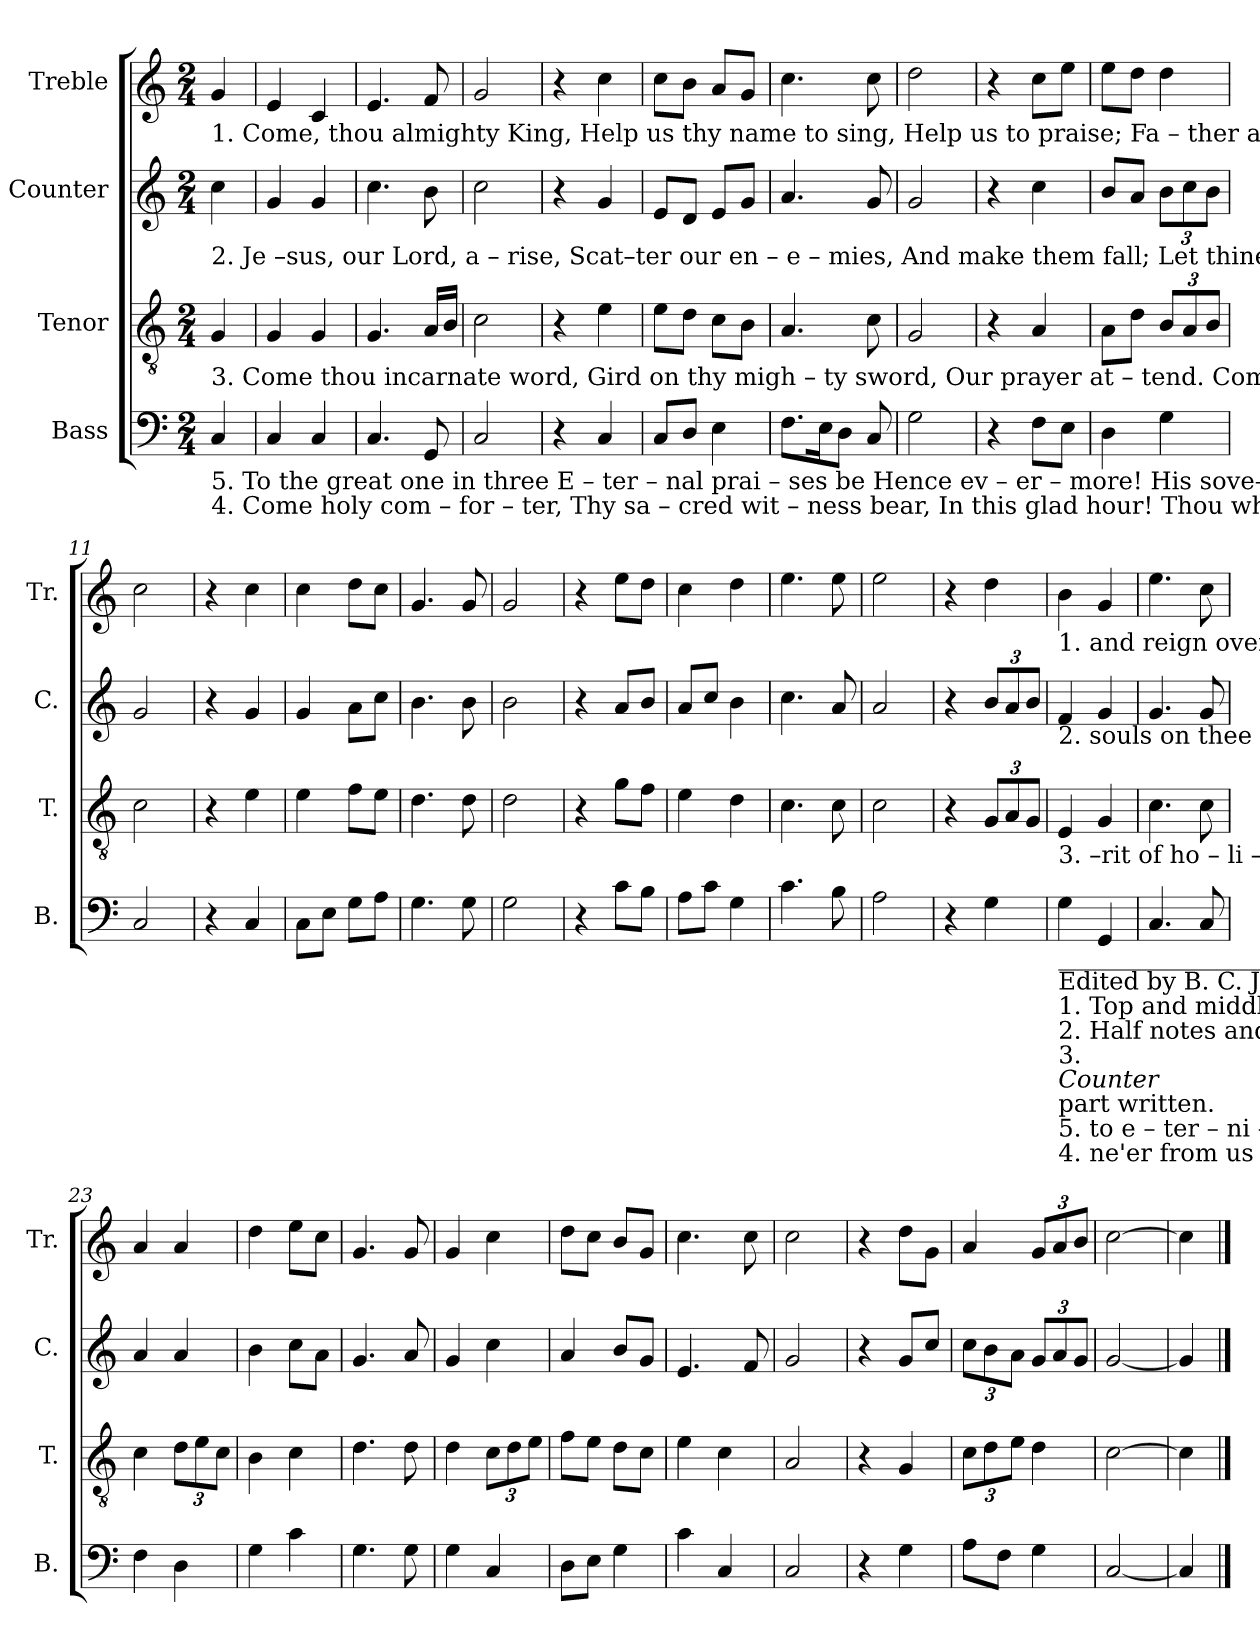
**kern	**kern	**kern	**kern
*part4	*part3	*part2	*part1
*staff4	*staff3	*staff2	*staff1
*I"Bass	*I"Tenor	*I"Counter	*I"Treble
*I'B.	*I'T.	*I'C.	*I'Tr.
*clefF4	*clefGv2	*clefG2	*clefG2
*k[]	*k[]	*k[]	*k[]
*M2/4	*M2/4	*M2/4	*M2/4
*MM120	*MM120	*MM120	*MM120
=1	=1	=1	=1
!	!	!	!LO:TX:b:t=1. Come, thou almighty King,  Help  us    thy     name       to    sing,     Help    us       to          praise;     Fa – ther    all   –   glo –ri –ous,   O'er    all      vic – to –ri –ous,   Come
!	!	!LO:TX:b:t=2. Je –sus, our Lord, a – rise,  Scat–ter    our    en     –     e  – mies,     And    make  them       fall;         Let  thine   al  – migh–ty     aid    On     sure  de–fense be made,   Our	!
!	!LO:TX:b:t=3. Come thou incarnate word,  Gird  on  thy     migh  –   ty  sword,  Our    prayer  at    –   tend.     Come  and    thy    peo–ple  bless,   And  give  thy   word success,  Spi –	!	!
!LO:TX:b:t=5. To  the  great  one  in  three  E  –  ter – nal       prai    –    ses   be    Hence  ev  –  er     –    more!      His  sove–reign   ma – jes – ty    May    we    in      glo – ry  see,   And	!	!	!
!LO:TX:b:t=4. Come holy  com – for – ter,   Thy sa  –  cred   wit    –  ness  bear,   In        this      glad      hour!    Thou  who  Al  –  migh–ty   art,     De – scend  in    eve –ry heart,  And	!	!	!
4C!/	4G!/	4cc!\	4g!/
=2	=2	=2	=2
4C!/	4G!/	4g!/	4e!/
4C!/	4G!/	4g!/	4c!/
=3	=3	=3	=3
4.C!/	4.G!/	4.cc!\	4.e!/
8GG!/	16A!/LL	8b!\	8f!/
.	16B!/JJ	.	.
=4	=4	=4	=4
2C!/	2c!\	2cc!\	2g!/
=5	=5	=5	=5
4r	4r	4r	4r
4C!/	4e!\	4g!/	4cc!\
=6	=6	=6	=6
8C!/L	8e!\L	8e!/L	8cc!\L
8D!/J	8d!\J	8d!/J	8b!\J
4E!\	8c!\L	8e!/L	8a!/L
.	8B!\J	8g!/J	8g!/J
=7	=7	=7	=7
8.F!\L	4.A!/	4.a!/	4.cc!\
16E!\K	.	.	.
8D!\J	.	.	.
8C!/	8c!\	8g!/	8cc!\
=8	=8	=8	=8
2G!\	2G!/	2g!/	2dd!\
=9	=9	=9	=9
4r	4r	4r	4r
8F!\L	4A!/	4cc!\	8cc!\L
8E!\J	.	.	8ee!\J
=10	=10	=10	=10
4D!\	8A!\L	8b!/L	8ee!\L
.	8d!\J	8a!/J	8dd!\J
*	*Xbrackettup	*Xbrackettup	*
4G!\	12B!/L	12b!\L	4dd!\
.	12A!/	12cc!\	.
.	12B!/J	12b!\J	.
=11	=11	=11	=11
2C!/	2c!\	2g!/	2cc!\
=12	=12	=12	=12
4r	4r	4r	4r
4C!/	4e!\	4g!/	4cc!\
=13	=13	=13	=13
8C!\L	4e!\	4g!/	4cc!\
8E!\J	.	.	.
8G!\L	8f!\L	8a!\L	8dd!\L
8A!\J	8e!\J	8cc!\J	8cc!\J
=14	=14	=14	=14
4.G!\	4.d!\	4.b!\	4.g!/
8G!\	8d!\	8b!\	8g!/
=15	=15	=15	=15
2G!\	2d!\	2b!\	2g!/
=16	=16	=16	=16
4r	4r	4r	4r
8c!\L	8g!\L	8a!/L	8ee!\L
8B!\J	8f!\J	8b!/J	8dd!\J
=17	=17	=17	=17
8A!\L	4e!\	8a!/L	4cc!\
8c!\J	.	8cc!/J	.
4G!\	4d!\	4b!\	4dd!\
=18	=18	=18	=18
4.c!\	4.c!\	4.cc!\	4.ee!\
8B!\	8c!\	8a!/	8ee!\
=19	=19	=19	=19
2A!\	2c!\	2a!/	2ee!\
=20	=20	=20	=20
4r	4r	4r	4r
4G!\	12G!/L	12b!/L	4dd!\
.	12A!/	12a!/	.
.	12G!/J	12b!/J	.
!!LO:LB:g=z
=21	=21	=21	=21
!	!	!	!LO:TX:b:t=1. and  reign  over  us,     Come   and  reign    o  – ver    us,   Come        and   reign   o  – ver  us,    An   –  cient       of             days.
!	!	!LO:TX:b:t=2. souls on thee be stayed,  Our  souls on  thee  be stayed,   Our      souls  on  thee  be  stayed,    Lord,   hear        our          call,	!
!	!LO:TX:b:t=3. –rit of ho – li – ness,  Spi   –    rit   of       ho  –  li  –  ness,   Spi   –  rit       of        ho – li –ness,  On     us           de      –     scend.	!	!
!LO:TX:b:t=___________________________________	!	!	!
!LO:TX:b:t=Edited by B. C. Johnston, 2017	!	!	!
!LO:TX:b:t=1. Top and middle staffs exchanged.	!	!	!
!LO:TX:b:t=2. Half notes and rests at the end of each line, except  between the repetitions of the third line.	!	!	!
!LO:TX:b:t=3.	!	!	!
!LO:TX:b:i:t=Counter	!	!	!
!LO:TX:b:t=part written.	!	!	!
!LO:TX:b:t=5. to  e  –  ter – ni – ty,   And         to    e    –   ter – ni  –  ty,    And         to       e    –    ter – ni  – ty   Love   and         a        –       dore!	!	!	!
!LO:TX:b:t=4. ne'er from us depart,  And     ne'er  from   us    de  –  part,   And    ne'er   from    us   de –part,  Spi – rit           of              power.	!	!	!
4G!\	4E!/	4f!/	4b!\
4GG!/	4G!/	4g!/	4g!/
=22	=22	=22	=22
4.C!/	4.c!\	4.g!/	4.ee!\
8C!/	8c!\	8g!/	8cc!\
=23	=23	=23	=23
4F!\	4c!\	4a!/	4a!/
4D!\	12d!\L	4a!/	4a!/
.	12e!\	.	.
.	12c!\J	.	.
=24	=24	=24	=24
4G!\	4B!\	4b!\	4dd!\
4c!\	4c!\	8cc!\L	8ee!\L
.	.	8a!\J	8cc!\J
=25	=25	=25	=25
4.G!\	4.d!\	4.g!/	4.g!/
8G!\	8d!\	8a!/	8g!/
=26	=26	=26	=26
4G!\	4d!\	4g!/	4g!/
4C!/	12c!\L	4cc!\	4cc!\
.	12d!\	.	.
.	12e!\J	.	.
=27	=27	=27	=27
8D!\L	8f!\L	4a!/	8dd!\L
8E!\J	8e!\J	.	8cc!\J
4G!\	8d!\L	8b!/L	8b!/L
.	8c!\J	8g!/J	8g!/J
=28	=28	=28	=28
4c!\	4e!\	4.e!/	4.cc!\
4C!/	4c!\	.	.
.	.	8f!/	8cc!\
=29	=29	=29	=29
2C!/	2A!/	2g!/	2cc!\
=30	=30	=30	=30
4r	4r	4r	4r
4G!\	4G!/	8g!/L	8dd!\L
.	.	8cc!/J	8g!\J
=31	=31	=31	=31
8A!\L	12c!\L	12cc!\L	4a!/
.	12d!\	12b!\	.
8F!\J	.	.	.
.	12e!\J	12a!\J	.
*	*	*	*Xbrackettup
4G!\	4d!\	12g!/L	12g!/L
.	.	12a!/	12a!/
.	.	12g!/J	12b!/J
=32	=32	=32	=32
[2C!/	[2c!\	[2g!/	[2cc!\
=33	=33	=33	=33
4C!/]	4c!\]	4g!/]	4cc!\]
==	==	==	==
*-	*-	*-	*-
